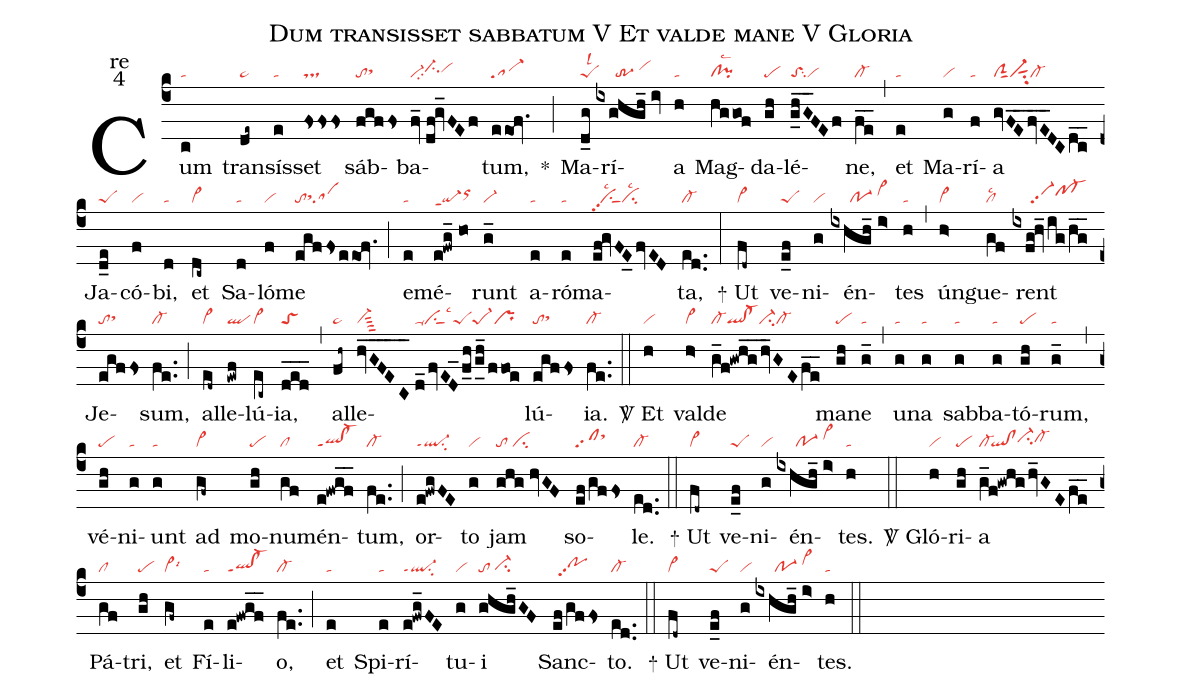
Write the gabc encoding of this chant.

name:Dum transisset sabbatum V Et valde mane V Gloria;
office-part:re;
mode:4;
nabc-lines:1;
%%
(c4) Cum(c|ta) tran(de~|pe~)sís(e|ta)set(fsfsfs|ts)

sáb(fgffs|tosthh)ba(fv_//df@gv_FEf|vi-ci-hhpp2vihh)tum,(eeof.|sa-)

<sp>*</sp>(;)

Ma(d_g|peSlsl2)rí(ixghgh_//iv|//////tr-3/vihi)a(h|ta)

Mag(hggof|cl!pilsc2)da(gh|pe)lé(ghG___FEf|toSsu2vi)ne,(fe__|cl-) (,)

et(e|ta) Ma(g|vi)rí(f|ta)a(gvFEfvE____DCdc__|clSsut1vi-sut1su2cl-)

Ja(d_e|peS)có(f|vi)bi,(d|ta) et(dc~|vi>)

Sa(d|ta)ló(f|vi)me(egffseeof.|tosthhsa) (;)

e(e|ta)mé(e!fwg_//ho|qi-ppt1orhi)runt(g_|vi-)

a(e|ta)ró(e|ta)ma(ef@gvFE_0fvED|vipp2su1sut1lsc2cilsc2)ta,(ed..|cl-) (:)



<sp>+</sp> Ut(fd~|vi>)

ve(e_f|peS)ni(g|vi)én(ixhgh_//i>|//////po-1/vi>hi)tes(h|ta) (,)

ún(h>|vi>)gue(gf|cllsc2)rent(ixfg@hv_/ig/hg__|//////vi-pp2pf-hi)

Je(egffs|tosthh)sum,(fe..|cl-) (;)

al(ed~|vi>)le(ewf|ql)lú(ec~|vi>)ia,(ded___|toS) (,)

al(fh~|pe~)le(hvGFEC_____//|vi-sut4|d_/fvED_/f_h/g_h_/ffoe|visu1sut1ppu1lsc3peSpe-1pr)lú(egffs|tosthh)ia.(fe..|cl-) (::)



<sp>V/</sp> Et(h|vi) val(h>|vi>)de(g_f!gwhg__/hv_GEfe__|cl-ql!cl-ci-cl-)

ma(gh|pe)ne(g_|ta) (,)

u(g|ta)na(g|ta) sab(g|ta)ba(g|ta)tó(gh|pe)rum,(g_|ta) (,)

vé(gh|pe)ni(g|ta)unt(g|ta) ad(gf~|vi>)

mo(gh|pe)nu(gf|cl)mén(e!fwgf__|ql!cl-ppt1)tum,(fe..|cl-) (;)

or(e!fwgFE|ql-ppt1su2)to(g|vi) jam(ghg//hvGF|to/ci)

so(ef/gffs|clpp2sthj)le.(ed..|cl-) (::)


<sp>+</sp> Ut(fd~|vi>)
ve(e_f|peS)ni(g|vi)én(ixhgh_//i>|//////po-1/vi>hi)tes.(h|ta) (::)



<sp>V/</sp>

Gló(h|vi)ri(gh|pe)a(g_f!gwhg/hv_GEfe__|cl-`ql!clci-hhcl-hh)

Pá(gf|cl)tri,(gh|pe) et(gf~|vi>lsi6)

Fí(e|ta)li(e!fwgf__|ql!cl-ppt1)o,(fe..|cl-) (;)

et(e|ta) Spi(e|ta)rí(e!fwg_FE|ql-ppt1su2)tu(g|vi)i(ghgh_GF|to/ci-hg)

Sanc(ef/gffs|//pohhpp2)to.(ed..|cl-) (::)


<sp>+</sp> Ut(fd~|vi>)
ve(e_f|peS)ni(g|vi)én(ixhgh_//i>|//////po-1/vi>hi)tes.(h|ta) (::)
